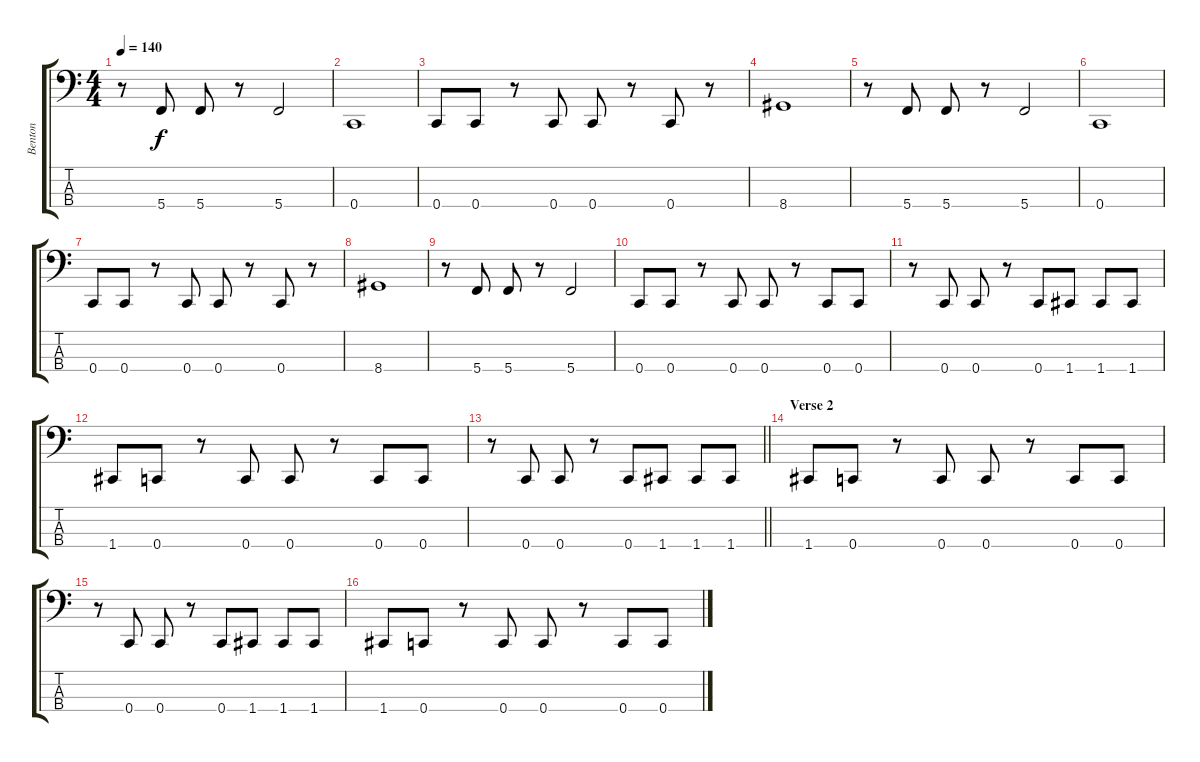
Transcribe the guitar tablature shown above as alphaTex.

\track ("Benton" "Benton") {instrument electricbasspick}
\staff {score tabs}
\tuning (F2 C2 G1 C1) {hide}
\ts (4 4)
\tempo 140
\clef f4
\ks c
r.8{dy f} 5.4.8 5.4.8 r.8 5.4.2 |
0.4.1 |
0.4.8 0.4.8 r.8 0.4.8 0.4.8 r.8 0.4.8 r.8 |
8.4.1 |
r.8 5.4.8 5.4.8 r.8 5.4.2 |
0.4.1 |
0.4.8 0.4.8 r.8 0.4.8 0.4.8 r.8 0.4.8 r.8 |
8.4.1 |
r.8 5.4.8 5.4.8 r.8 5.4.2 |
0.4.8 0.4.8 r.8 0.4.8 0.4.8 r.8 0.4.8 0.4.8 |
r.8 0.4.8 0.4.8 r.8 0.4.8 1.4.8 1.4.8 1.4.8 |
1.4.8 0.4.8 r.8 0.4.8 0.4.8 r.8 0.4.8 0.4.8 |
\barLineRight lightlight
r.8 0.4.8 0.4.8 r.8 0.4.8 1.4.8 1.4.8 1.4.8 |
\section ("" "Verse 2")
1.4.8 0.4.8 r.8 0.4.8 0.4.8 r.8 0.4.8 0.4.8 |
r.8 0.4.8 0.4.8 r.8 0.4.8 1.4.8 1.4.8 1.4.8 |
1.4.8 0.4.8 r.8 0.4.8 0.4.8 r.8 0.4.8 0.4.8
